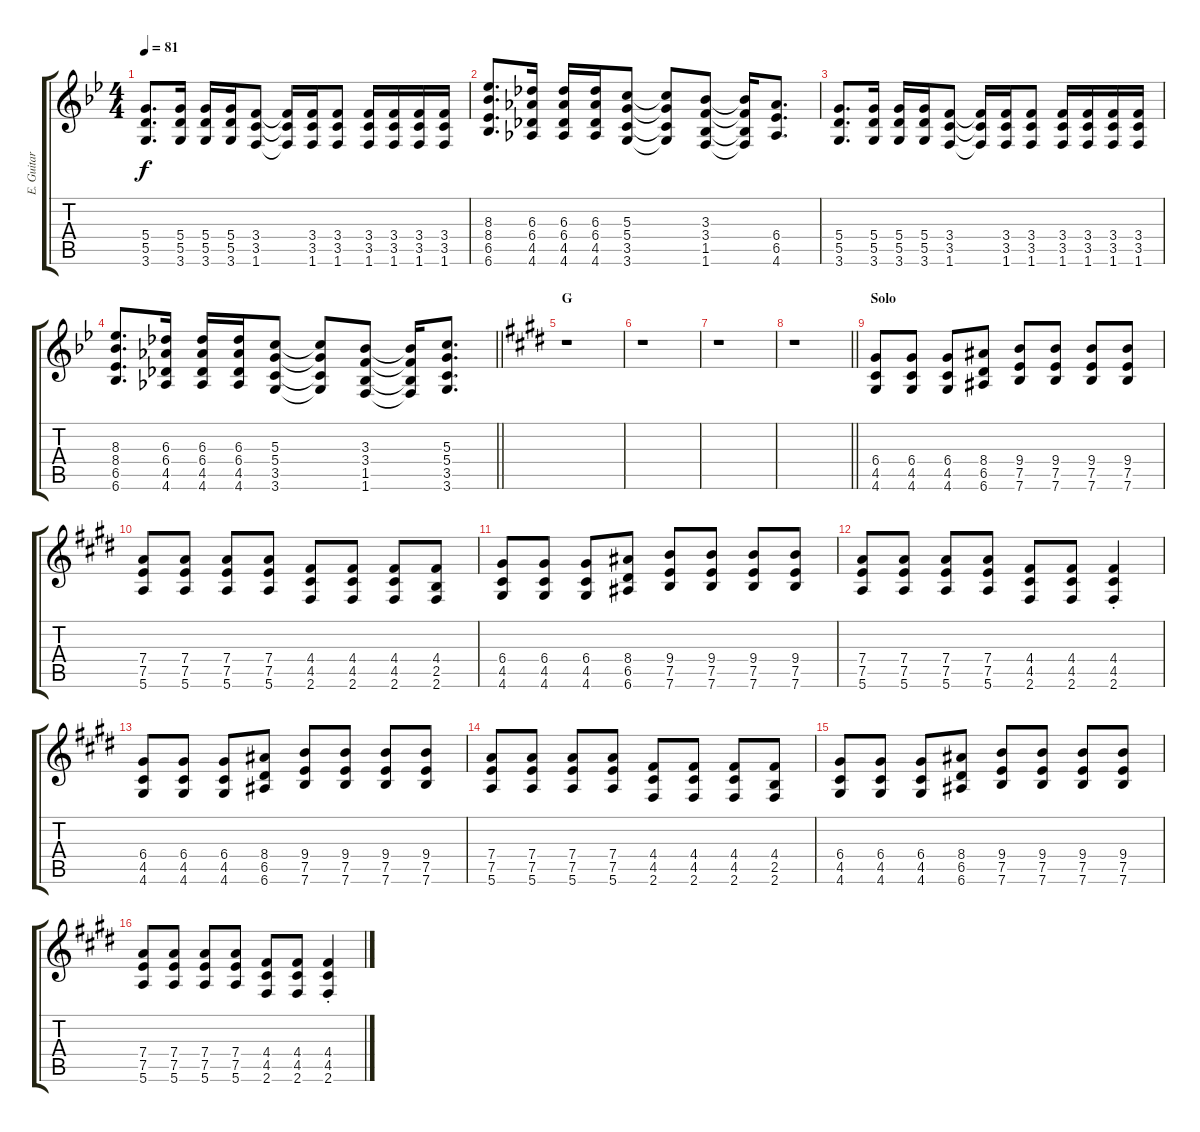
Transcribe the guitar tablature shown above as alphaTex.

\track ("E. Guitar I" "E. Guitar ") {instrument overdrivenguitar}
\staff {score tabs}
\tuning (E4 B3 G3 D3 A2 E2) {hide}
\ts (4 4)
\tempo 81
\clef g2
\ks bb
(5.4 5.5 3.6).8{d dy f} (5.4 5.5 3.6).16 (5.4 5.5 3.6).16 (5.4 5.5 3.6).16 (3.4 3.5 1.6).8 (3.4{t} 3.5{t} 1.6{t}).16 (3.4 3.5 1.6).16 (3.4 3.5 1.6).8 (3.4 3.5 1.6).16 (3.4 3.5 1.6).16 (3.4 3.5 1.6).16 (3.4 3.5 1.6).16 |
(8.3 8.4 6.5 6.6).8{d} (6.3 6.4 4.5 4.6).16 (6.3 6.4 4.5 4.6).16 (6.3 6.4 4.5 4.6).16 (5.3 5.4 3.5 3.6).8 (5.3{t} 5.4{t} 3.5{t} 3.6{t}).8 (3.3 3.4 1.5 1.6).8 (3.3{t} 3.4{t} 1.5{t} 1.6{t}).16 (6.4 6.5 4.6).8{d} |
(5.4 5.5 3.6).8{d} (5.4 5.5 3.6).16 (5.4 5.5 3.6).16 (5.4 5.5 3.6).16 (3.4 3.5 1.6).8 (3.4{t} 3.5{t} 1.6{t}).16 (3.4 3.5 1.6).16 (3.4 3.5 1.6).8 (3.4 3.5 1.6).16 (3.4 3.5 1.6).16 (3.4 3.5 1.6).16 (3.4 3.5 1.6).16 |
\barLineRight lightlight
(8.3 8.4 6.5 6.6).8{d} (6.3 6.4 4.5 4.6).16 (6.3 6.4 4.5 4.6).16 (6.3 6.4 4.5 4.6).16 (5.3 5.4 3.5 3.6).8 (5.3{t} 5.4{t} 3.5{t} 3.6{t}).8 (3.3 3.4 1.5 1.6).8 (3.3{t} 3.4{t} 1.5{t} 1.6{t}).16 (5.3 5.4 3.5 3.6).8{d} |
\section ("" "G")
\ks e
r.1 |
r.1 |
r.1 |
\barLineRight lightlight
r.1 |
\section ("" "Solo")
(6.4 4.5 4.6).8 (6.4 4.5 4.6).8 (6.4 4.5 4.6).8 (8.4 6.5 6.6).8 (9.4 7.5 7.6).8 (9.4 7.5 7.6).8 (9.4 7.5 7.6).8 (9.4 7.5 7.6).8 |
(7.4 7.5 5.6).8 (7.4 7.5 5.6).8 (7.4 7.5 5.6).8 (7.4 7.5 5.6).8 (4.4 4.5 2.6).8 (4.4 4.5 2.6).8 (4.4 4.5 2.6).8 (4.4 2.5 2.6).8 |
(6.4 4.5 4.6).8 (6.4 4.5 4.6).8 (6.4 4.5 4.6).8 (8.4 6.5 6.6).8 (9.4 7.5 7.6).8 (9.4 7.5 7.6).8 (9.4 7.5 7.6).8 (9.4 7.5 7.6).8 |
(7.4 7.5 5.6).8 (7.4 7.5 5.6).8 (7.4 7.5 5.6).8 (7.4 7.5 5.6).8 (4.4 4.5 2.6).8 (4.4 4.5 2.6).8 (4.4{st} 4.5{st} 2.6{st}).4 |
(6.4 4.5 4.6).8 (6.4 4.5 4.6).8 (6.4 4.5 4.6).8 (8.4 6.5 6.6).8 (9.4 7.5 7.6).8 (9.4 7.5 7.6).8 (9.4 7.5 7.6).8 (9.4 7.5 7.6).8 |
(7.4 7.5 5.6).8 (7.4 7.5 5.6).8 (7.4 7.5 5.6).8 (7.4 7.5 5.6).8 (4.4 4.5 2.6).8 (4.4 4.5 2.6).8 (4.4 4.5 2.6).8 (4.4 2.5 2.6).8 |
(6.4 4.5 4.6).8 (6.4 4.5 4.6).8 (6.4 4.5 4.6).8 (8.4 6.5 6.6).8 (9.4 7.5 7.6).8 (9.4 7.5 7.6).8 (9.4 7.5 7.6).8 (9.4 7.5 7.6).8 |
(7.4 7.5 5.6).8 (7.4 7.5 5.6).8 (7.4 7.5 5.6).8 (7.4 7.5 5.6).8 (4.4 4.5 2.6).8 (4.4 4.5 2.6).8 (4.4{st} 4.5{st} 2.6{st}).4
